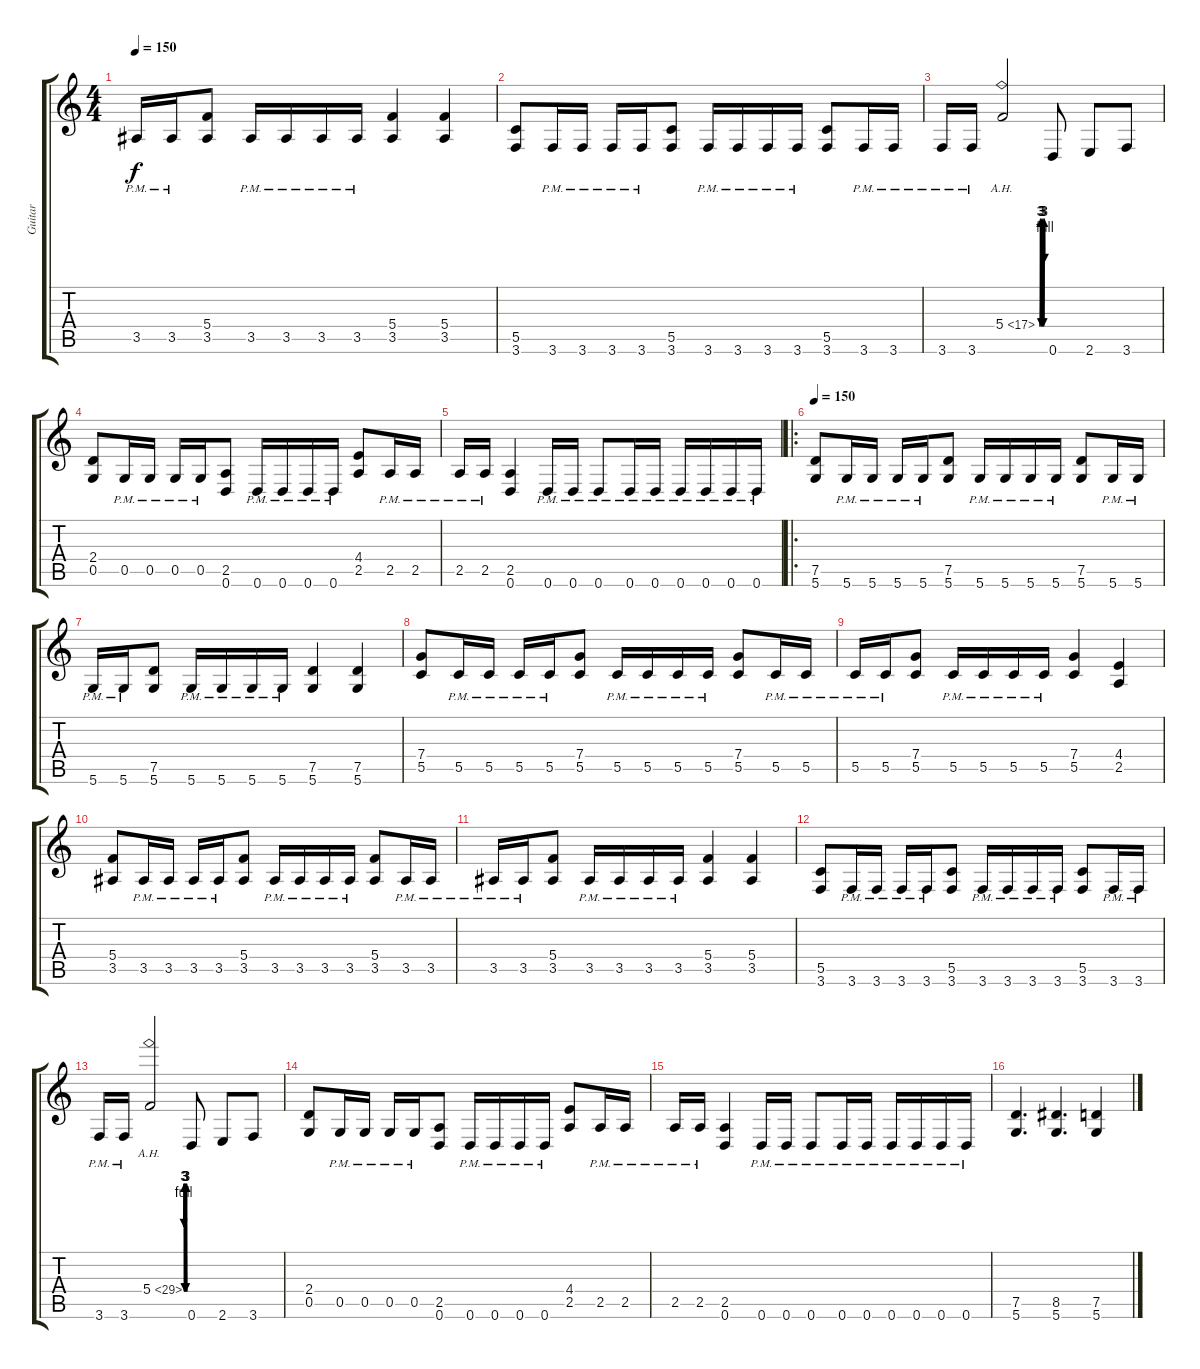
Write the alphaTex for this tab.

\track ("Guitar" "Guitar") {instrument distortionguitar}
\staff {score tabs}
\tuning (D4 A3 F3 C3 G2 D2) {hide}
\ts (4 4)
\tempo 150
\clef g2
\ks c
3.5{pm}.16{dy f} 3.5{pm}.16 (5.4 3.5).8 3.5{pm}.16 3.5{pm}.16 3.5{pm}.16 3.5{pm}.16 (5.4 3.5).4 (5.4 3.5).4 |
(5.5 3.6).8 3.6{pm}.16 3.6{pm}.16 3.6{pm}.16 3.6{pm}.16 (5.5 3.6).8 3.6{pm}.16 3.6{pm}.16 3.6{pm}.16 3.6{pm}.16 (5.5 3.6).8 3.6{pm}.16 3.6{pm}.16 |
3.6{pm}.16 3.6{pm}.16 5.4{be (custom 0 0 8 12 15 0 23 12 30 0 37 12 45 0 53 12 60 4) ah 12}.2{volume 9} 0.6.8{volume 13} 2.6.8 3.6.8 |
(2.4 0.5).8 0.5{pm}.16 0.5{pm}.16 0.5{pm}.16 0.5{pm}.16 (2.5 0.6).8 0.6{pm}.16 0.6{pm}.16 0.6{pm}.16 0.6{pm}.16 (4.4 2.5).8 2.5{pm}.16 2.5{pm}.16 |
2.5{pm}.16 2.5{pm}.16 (2.5 0.6).4 0.6{pm}.16 0.6{pm}.16 0.6{pm}.8 0.6{pm}.16 0.6{pm}.16 0.6{pm}.16 0.6{pm}.16 0.6{pm}.16 0.6{pm}.16 |
\ro
\tempo 150
(7.5 5.6).8{instrument overdrivenguitar} 5.6{pm}.16 5.6{pm}.16 5.6{pm}.16 5.6{pm}.16 (7.5 5.6).8 5.6{pm}.16 5.6{pm}.16 5.6{pm}.16 5.6{pm}.16 (7.5 5.6).8 5.6{pm}.16 5.6{pm}.16 |
5.6{pm}.16 5.6{pm}.16 (7.5 5.6).8 5.6{pm}.16 5.6{pm}.16 5.6{pm}.16 5.6{pm}.16 (7.5 5.6).4 (7.5 5.6).4 |
(7.4 5.5).8 5.5{pm}.16 5.5{pm}.16 5.5{pm}.16 5.5{pm}.16 (7.4 5.5).8 5.5{pm}.16 5.5{pm}.16 5.5{pm}.16 5.5{pm}.16 (7.4 5.5).8 5.5{pm}.16 5.5{pm}.16 |
5.5{pm}.16 5.5{pm}.16 (7.4 5.5).8 5.5{pm}.16 5.5{pm}.16 5.5{pm}.16 5.5{pm}.16 (7.4 5.5).4 (4.4 2.5).4 |
(5.4 3.5).8 3.5{pm}.16 3.5{pm}.16 3.5{pm}.16 3.5{pm}.16 (5.4 3.5).8 3.5{pm}.16 3.5{pm}.16 3.5{pm}.16 3.5{pm}.16 (5.4 3.5).8 3.5{pm}.16 3.5{pm}.16 |
3.5{pm}.16 3.5{pm}.16 (5.4 3.5).8 3.5{pm}.16 3.5{pm}.16 3.5{pm}.16 3.5{pm}.16 (5.4 3.5).4 (5.4 3.5).4 |
(5.5 3.6).8 3.6{pm}.16 3.6{pm}.16 3.6{pm}.16 3.6{pm}.16 (5.5 3.6).8 3.6{pm}.16 3.6{pm}.16 3.6{pm}.16 3.6{pm}.16 (5.5 3.6).8 3.6{pm}.16 3.6{pm}.16 |
3.6{pm}.16 3.6{pm}.16 5.4{be (custom 0 0 8 12 15 0 23 12 30 0 38 12 45 0 53 12 60 4) ah 24}.2{volume 9} 0.6.8{volume 13} 2.6.8 3.6.8 |
(2.4 0.5).8 0.5{pm}.16 0.5{pm}.16 0.5{pm}.16 0.5{pm}.16 (2.5 0.6).8 0.6{pm}.16 0.6{pm}.16 0.6{pm}.16 0.6{pm}.16 (4.4 2.5).8 2.5{pm}.16 2.5{pm}.16 |
2.5{pm}.16 2.5{pm}.16 (2.5 0.6).4 0.6{pm}.16 0.6{pm}.16 0.6{pm}.8 0.6{pm}.16 0.6{pm}.16 0.6{pm}.16 0.6{pm}.16 0.6{pm}.16 0.6{pm}.16 |
(7.5 5.6).4{d} (8.5 5.6).4{d} (7.5 5.6).4
